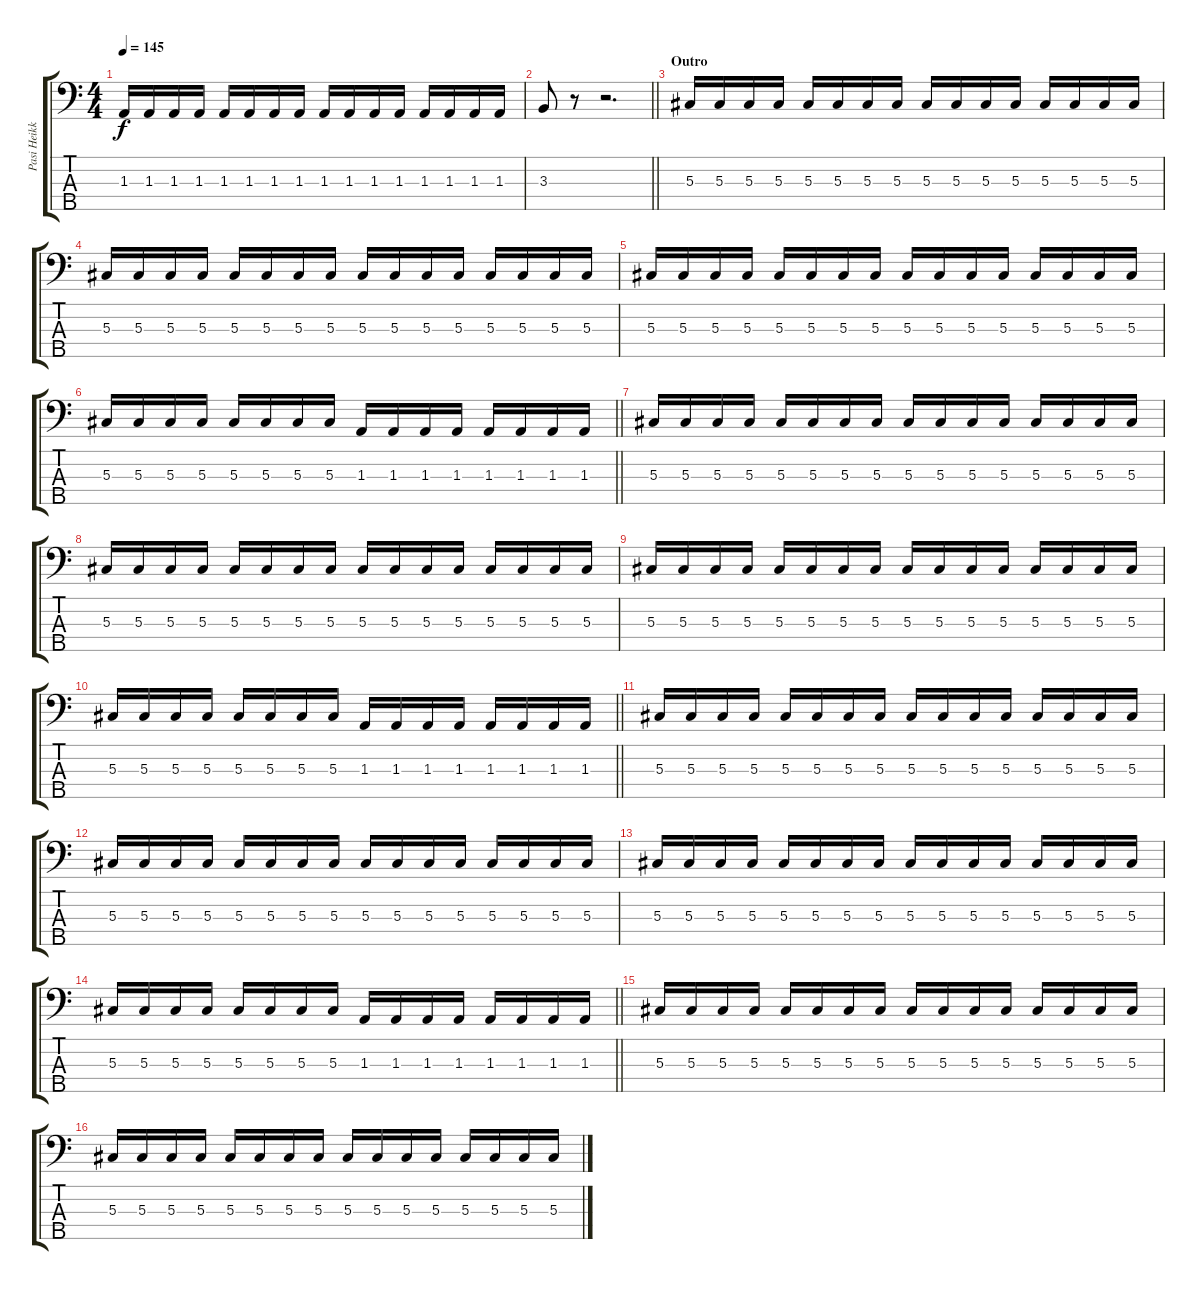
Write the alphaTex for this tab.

\track ("Pasi Heikkilä" "Pasi Heikk") {instrument electricbassfinger}
\staff {score tabs}
\tuning (Gb2 Db2 Ab1 Eb1 Bb0) {hide}
\ts (4 4)
\tempo 145
\clef f4
\ks c
1.3.16{dy f} 1.3.16 1.3.16 1.3.16 1.3.16 1.3.16 1.3.16 1.3.16 1.3.16 1.3.16 1.3.16 1.3.16 1.3.16 1.3.16 1.3.16 1.3.16 |
\barLineRight lightlight
3.3.8 r.8 r.2{d} |
\section ("" "Outro")
5.3.16 5.3.16 5.3.16 5.3.16 5.3.16 5.3.16 5.3.16 5.3.16 5.3.16 5.3.16 5.3.16 5.3.16 5.3.16 5.3.16 5.3.16 5.3.16 |
5.3.16 5.3.16 5.3.16 5.3.16 5.3.16 5.3.16 5.3.16 5.3.16 5.3.16 5.3.16 5.3.16 5.3.16 5.3.16 5.3.16 5.3.16 5.3.16 |
5.3.16 5.3.16 5.3.16 5.3.16 5.3.16 5.3.16 5.3.16 5.3.16 5.3.16 5.3.16 5.3.16 5.3.16 5.3.16 5.3.16 5.3.16 5.3.16 |
\barLineRight lightlight
5.3.16 5.3.16 5.3.16 5.3.16 5.3.16 5.3.16 5.3.16 5.3.16 1.3.16 1.3.16 1.3.16 1.3.16 1.3.16 1.3.16 1.3.16 1.3.16 |
5.3.16 5.3.16 5.3.16 5.3.16 5.3.16 5.3.16 5.3.16 5.3.16 5.3.16 5.3.16 5.3.16 5.3.16 5.3.16 5.3.16 5.3.16 5.3.16 |
5.3.16 5.3.16 5.3.16 5.3.16 5.3.16 5.3.16 5.3.16 5.3.16 5.3.16 5.3.16 5.3.16 5.3.16 5.3.16 5.3.16 5.3.16 5.3.16 |
5.3.16 5.3.16 5.3.16 5.3.16 5.3.16 5.3.16 5.3.16 5.3.16 5.3.16 5.3.16 5.3.16 5.3.16 5.3.16 5.3.16 5.3.16 5.3.16 |
\barLineRight lightlight
5.3.16 5.3.16 5.3.16 5.3.16 5.3.16 5.3.16 5.3.16 5.3.16 1.3.16 1.3.16 1.3.16 1.3.16 1.3.16 1.3.16 1.3.16 1.3.16 |
5.3.16 5.3.16 5.3.16 5.3.16 5.3.16 5.3.16 5.3.16 5.3.16 5.3.16 5.3.16 5.3.16 5.3.16 5.3.16 5.3.16 5.3.16 5.3.16 |
5.3.16 5.3.16 5.3.16 5.3.16 5.3.16 5.3.16 5.3.16 5.3.16 5.3.16 5.3.16 5.3.16 5.3.16 5.3.16 5.3.16 5.3.16 5.3.16 |
5.3.16 5.3.16 5.3.16 5.3.16 5.3.16 5.3.16 5.3.16 5.3.16 5.3.16 5.3.16 5.3.16 5.3.16 5.3.16 5.3.16 5.3.16 5.3.16 |
\barLineRight lightlight
5.3.16 5.3.16 5.3.16 5.3.16 5.3.16 5.3.16 5.3.16 5.3.16 1.3.16 1.3.16 1.3.16 1.3.16 1.3.16 1.3.16 1.3.16 1.3.16 |
5.3.16 5.3.16 5.3.16 5.3.16 5.3.16 5.3.16 5.3.16 5.3.16 5.3.16 5.3.16 5.3.16 5.3.16 5.3.16 5.3.16 5.3.16 5.3.16 |
5.3.16 5.3.16 5.3.16 5.3.16 5.3.16 5.3.16 5.3.16 5.3.16 5.3.16 5.3.16 5.3.16 5.3.16 5.3.16 5.3.16 5.3.16 5.3.16
